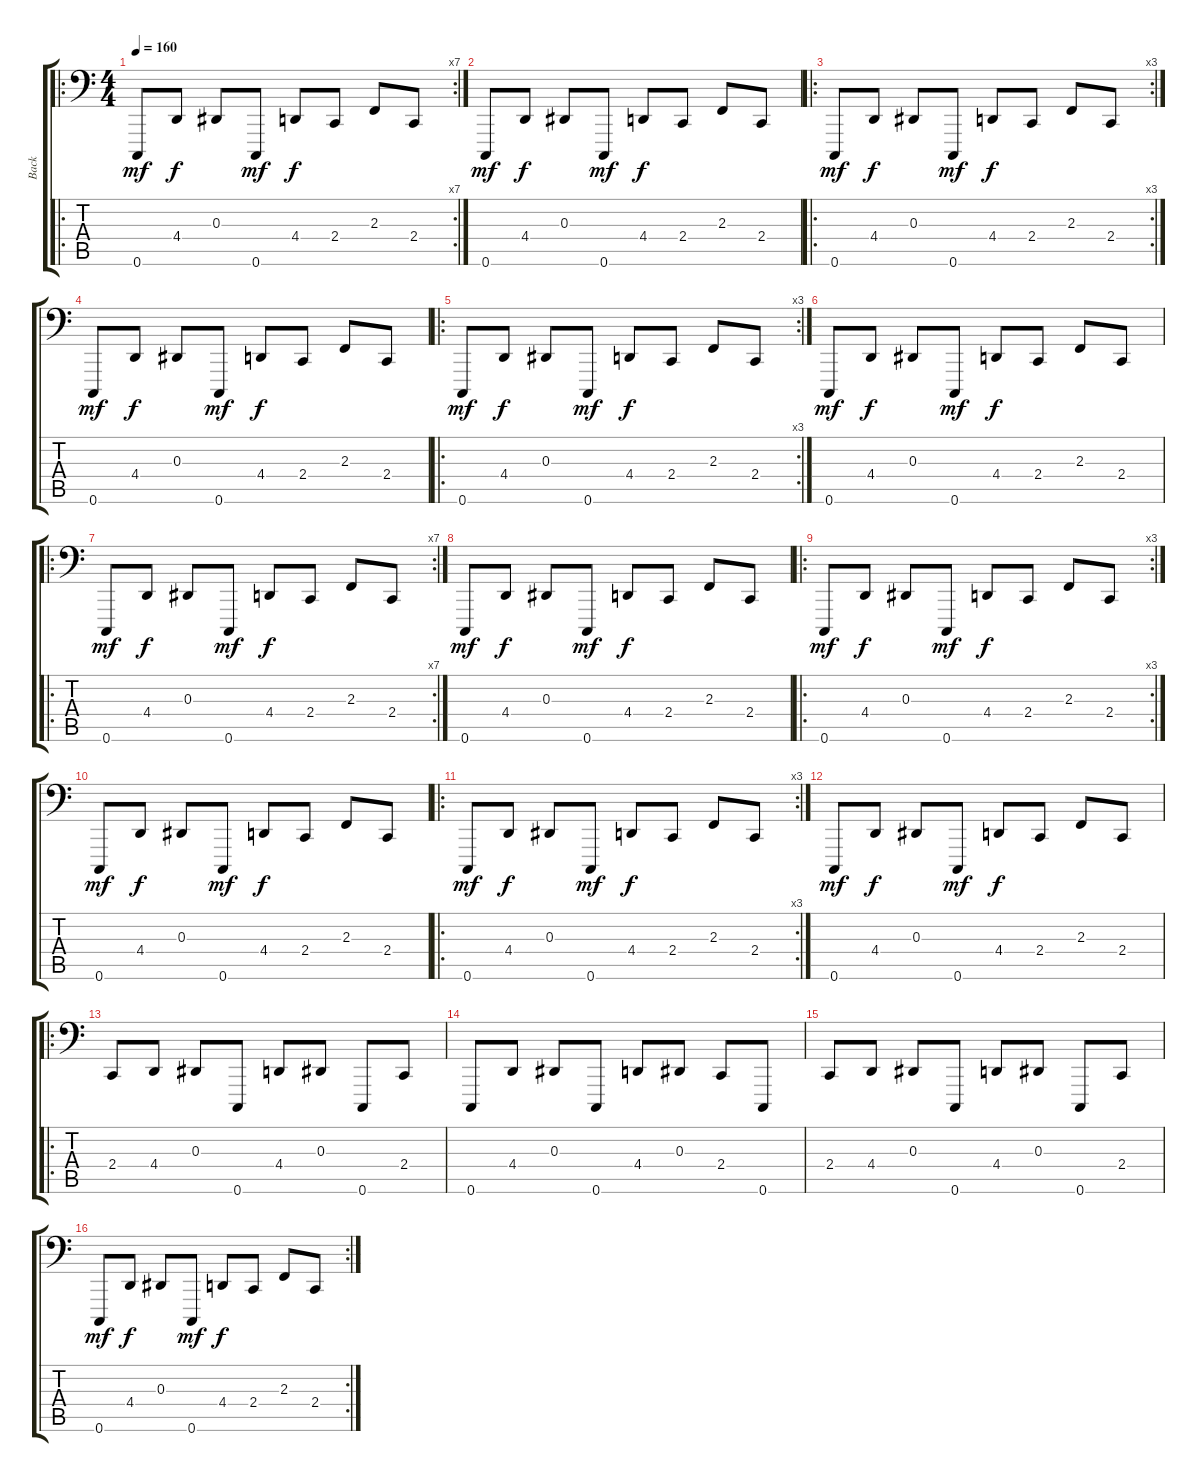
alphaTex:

\track ("Back" "Back") {instrument lead2sawtooth}
\staff {score tabs}
\tuning (C3 G2 Eb2 Bb1 F1 C1) {hide}
\ro
\rc 7
\ts (4 4)
\tempo 160
\clef f4
\ks c
0.6.8{dy mf} 4.4.8{dy f} 0.3.8 0.6.8{dy mf} 4.4.8{dy f} 2.4.8 2.3.8 2.4.8 |
0.6.8{dy mf} 4.4.8{dy f} 0.3.8 0.6.8{dy mf} 4.4.8{dy f} 2.4.8 2.3.8 2.4.8 |
\ro
\rc 3
0.6.8{dy mf} 4.4.8{dy f} 0.3.8 0.6.8{dy mf} 4.4.8{dy f} 2.4.8 2.3.8 2.4.8 |
0.6.8{dy mf} 4.4.8{dy f} 0.3.8 0.6.8{dy mf} 4.4.8{dy f} 2.4.8 2.3.8 2.4.8 |
\ro
\rc 3
0.6.8{dy mf} 4.4.8{dy f} 0.3.8 0.6.8{dy mf} 4.4.8{dy f} 2.4.8 2.3.8 2.4.8 |
0.6.8{dy mf} 4.4.8{dy f} 0.3.8 0.6.8{dy mf} 4.4.8{dy f} 2.4.8 2.3.8 2.4.8 |
\ro
\rc 7
0.6.8{dy mf} 4.4.8{dy f} 0.3.8 0.6.8{dy mf} 4.4.8{dy f} 2.4.8 2.3.8 2.4.8 |
0.6.8{dy mf} 4.4.8{dy f} 0.3.8 0.6.8{dy mf} 4.4.8{dy f} 2.4.8 2.3.8 2.4.8 |
\ro
\rc 3
0.6.8{dy mf} 4.4.8{dy f} 0.3.8 0.6.8{dy mf} 4.4.8{dy f} 2.4.8 2.3.8 2.4.8 |
0.6.8{dy mf} 4.4.8{dy f} 0.3.8 0.6.8{dy mf} 4.4.8{dy f} 2.4.8 2.3.8 2.4.8 |
\ro
\rc 3
0.6.8{dy mf} 4.4.8{dy f} 0.3.8 0.6.8{dy mf} 4.4.8{dy f} 2.4.8 2.3.8 2.4.8 |
0.6.8{dy mf} 4.4.8{dy f} 0.3.8 0.6.8{dy mf} 4.4.8{dy f} 2.4.8 2.3.8 2.4.8 |
\ro
2.4.8 4.4.8 0.3.8 0.6.8 4.4.8 0.3.8 0.6.8 2.4.8 |
0.6.8 4.4.8 0.3.8 0.6.8 4.4.8 0.3.8 2.4.8 0.6.8 |
2.4.8 4.4.8 0.3.8 0.6.8 4.4.8 0.3.8 0.6.8 2.4.8 |
\rc 2
0.6.8{dy mf} 4.4.8{dy f} 0.3.8 0.6.8{dy mf} 4.4.8{dy f} 2.4.8 2.3.8 2.4.8
